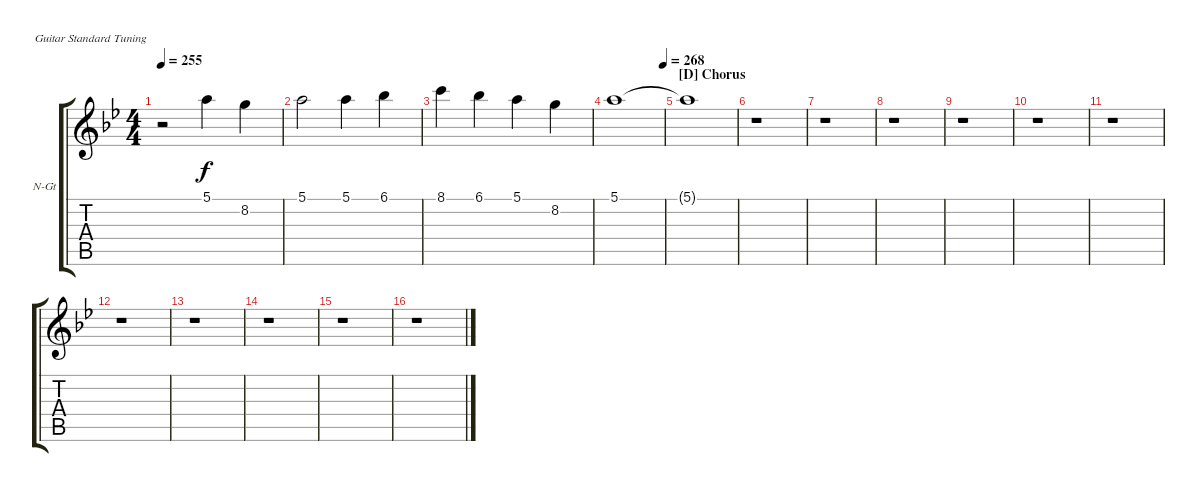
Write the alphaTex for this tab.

\defaultSystemsLayout 4
\bracketExtendMode groupsimilarinstruments
\firstSystemTrackNameOrientation horizontal
\otherSystemsTrackNameOrientation horizontal
\track ("Solo Classic Guitar" "N-Gt") {instrument acousticguitarnylon}
\staff {score tabs}
\tuning (E4 B3 G3 D3 A2 E2)
\ts (4 4)
\tempo 255
\clef g2
\ks gminor
r.2{dy f} 5.1.4 8.2.4 |
5.1.2 5.1.4 6.1.4 |
8.1.4 6.1.4 5.1.4 8.2.4 |
\tempo (268 1)
5.1.1 |
\section ("D" "Chorus")
5.1{t}.1 |
r.1 |
r.1 |
r.1 |
r.1 |
r.1 |
r.1 |
r.1 |
r.1 |
r.1 |
r.1 |
r.1
